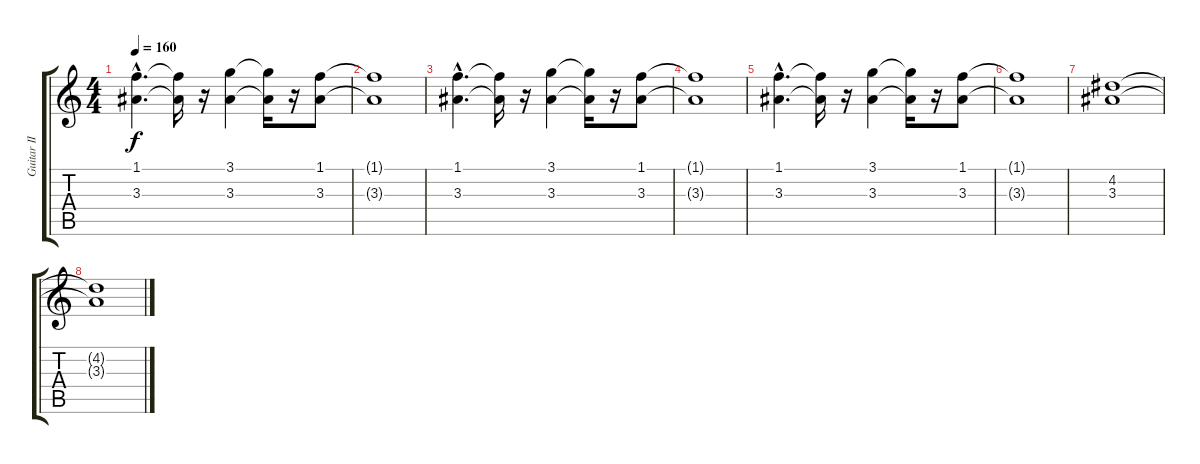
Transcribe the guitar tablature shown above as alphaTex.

\track ("Guitar II" "Guitar II") {instrument overdrivenguitar}
\staff {score tabs}
\tuning (E4 B3 G3 D3 A2 E2) {hide}
\ts (4 4)
\tempo 160
\clef g2
\ks c
(1.1{hac} 3.3{hac}).4{d dy f instrument overdrivenguitar} (1.1{t} 3.3{t}).16 r.16 (3.1 3.3).4 (3.1{t} 3.3{t}).16 r.16 (1.1 3.3).8 |
(1.1{t} 3.3{t}).1 |
(1.1{hac} 3.3{hac}).4{d} (1.1{t} 3.3{t}).16 r.16 (3.1 3.3).4 (3.1{t} 3.3{t}).16 r.16 (1.1 3.3).8 |
(1.1{t} 3.3{t}).1 |
(1.1{hac} 3.3{hac}).4{d} (1.1{t} 3.3{t}).16 r.16 (3.1 3.3).4 (3.1{t} 3.3{t}).16 r.16 (1.1 3.3).8 |
(1.1{t} 3.3{t}).1 |
(4.2 3.3).1 |
(4.2{t} 3.3{t}).1
